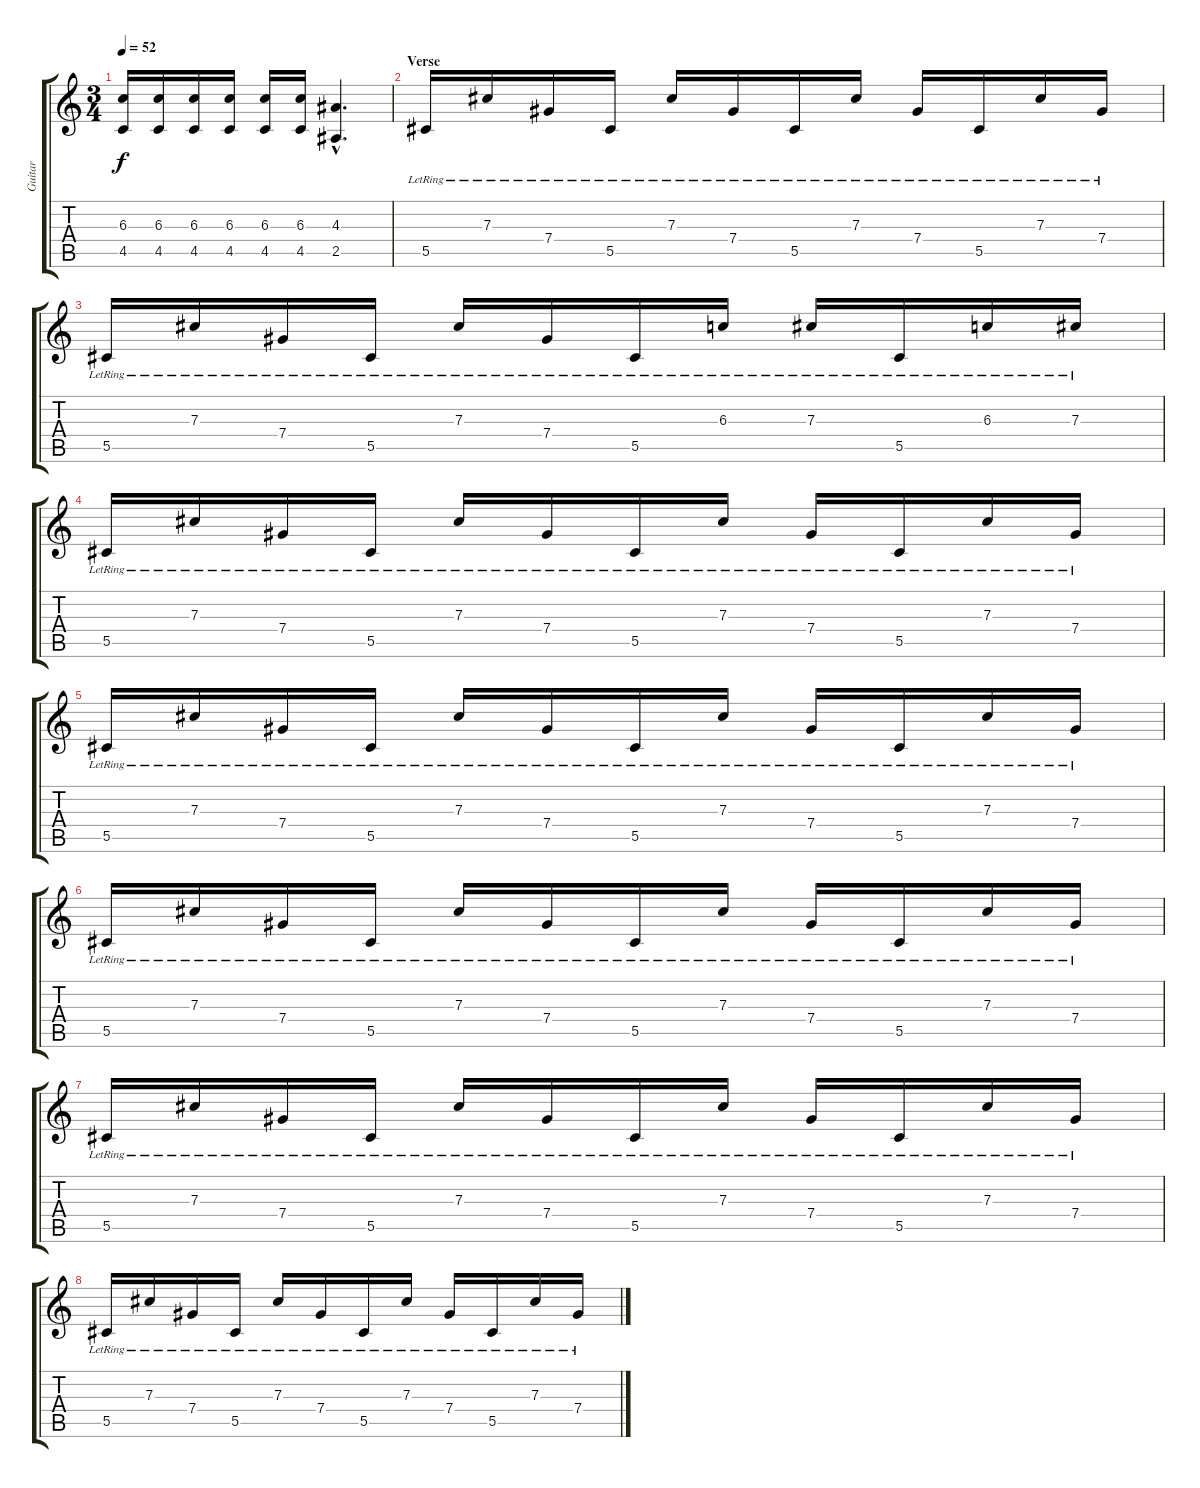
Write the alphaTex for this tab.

\track ("Guitar" "Guitar") {instrument electricguitarjazz}
\staff {score tabs}
\tuning (Eb4 Bb3 Gb3 Db3 Ab2 Eb2) {hide}
\ts (3 4)
\tempo 52
\clef g2
\ks c
(6.3 4.5).16{dy f} (6.3 4.5).16 (6.3 4.5).16 (6.3 4.5).16 (6.3 4.5).16 (6.3 4.5).16 (4.3{hac} 2.5{hac}).4{d} |
\section ("" "Verse")
5.5{lr}.16{instrument electricguitarjazz} 7.3{lr}.16 7.4{lr}.16 5.5{lr}.16 7.3{lr}.16 7.4{lr}.16 5.5{lr}.16 7.3{lr}.16 7.4{lr}.16 5.5{lr}.16 7.3{lr}.16 7.4{lr}.16 |
5.5{lr}.16 7.3{lr}.16 7.4{lr}.16 5.5{lr}.16 7.3{lr}.16 7.4{lr}.16 5.5{lr}.16 6.3{lr}.16 7.3{lr}.16 5.5{lr}.16 6.3{lr}.16 7.3{lr}.16 |
5.5{lr}.16 7.3{lr}.16 7.4{lr}.16 5.5{lr}.16 7.3{lr}.16 7.4{lr}.16 5.5{lr}.16 7.3{lr}.16 7.4{lr}.16 5.5{lr}.16 7.3{lr}.16 7.4{lr}.16 |
5.5{lr}.16 7.3{lr}.16 7.4{lr}.16 5.5{lr}.16 7.3{lr}.16 7.4{lr}.16 5.5{lr}.16 7.3{lr}.16 7.4{lr}.16 5.5{lr}.16 7.3{lr}.16 7.4{lr}.16 |
5.5{lr}.16 7.3{lr}.16 7.4{lr}.16 5.5{lr}.16 7.3{lr}.16 7.4{lr}.16 5.5{lr}.16 7.3{lr}.16 7.4{lr}.16 5.5{lr}.16 7.3{lr}.16 7.4{lr}.16 |
5.5{lr}.16 7.3{lr}.16 7.4{lr}.16 5.5{lr}.16 7.3{lr}.16 7.4{lr}.16 5.5{lr}.16 7.3{lr}.16 7.4{lr}.16 5.5{lr}.16 7.3{lr}.16 7.4{lr}.16 |
5.5{lr}.16 7.3{lr}.16 7.4{lr}.16 5.5{lr}.16 7.3{lr}.16 7.4{lr}.16 5.5{lr}.16 7.3{lr}.16 7.4{lr}.16 5.5{lr}.16 7.3{lr}.16 7.4{lr}.16
